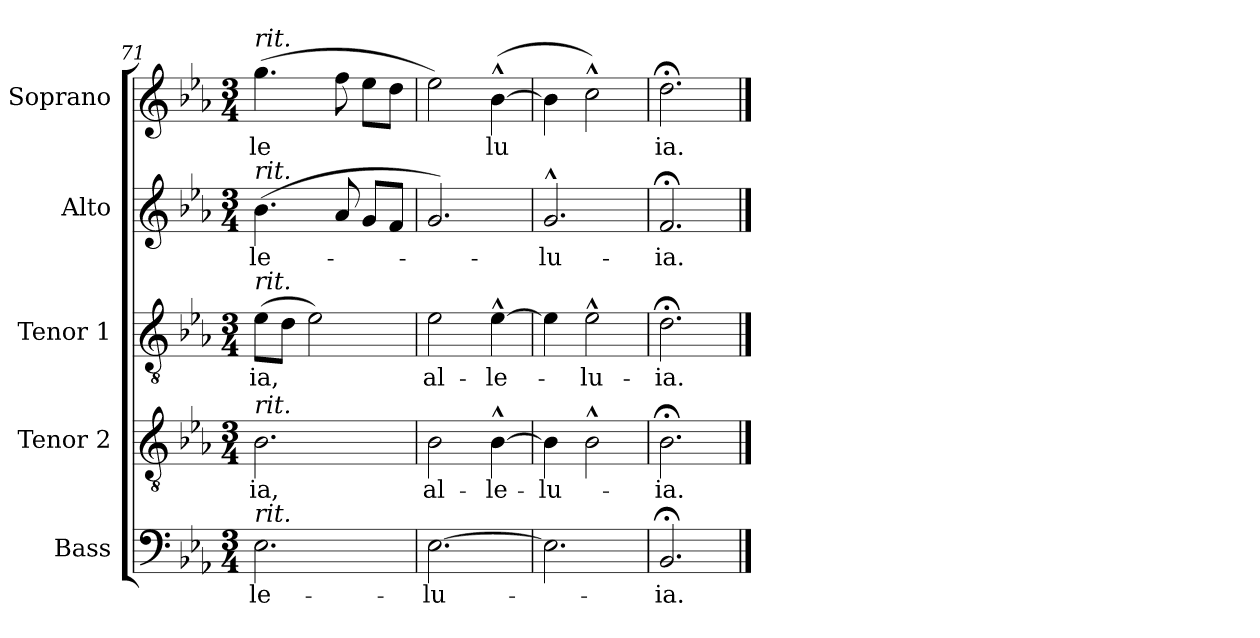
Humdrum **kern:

**kern	**text	**kern	**text	**kern	**text	**kern	**text	**kern	**text
*part5	*part5	*part4	*part4	*part3	*part3	*part2	*part2	*part1	*part1
*staff5	*staff5	*staff4	*staff4	*staff3	*staff3	*staff2	*staff2	*staff1	*staff1
*I"Bass	*	*I"Tenor 2	*	*I"Tenor 1	*	*I"Alto	*	*I"Soprano	*
*I'B.	*	*I'T.	*	*I'T.	*	*I'A.	*	*I'S.	*
*clefF4	*	*clefGv2	*	*clefGv2	*	*clefG2	*	*clefG2	*
*	*	*ITrd7c12	*	*ITrd7c12	*	*	*	*	*
*k[b-e-a-]	*	*k[b-e-a-]	*	*k[b-e-a-]	*	*k[b-e-a-]	*	*k[b-e-a-]	*
*E-:	*	*E-:	*	*E-:	*	*E-:	*	*E-:	*
*M3/4	*	*M3/4	*	*M3/4	*	*M3/4	*	*M3/4	*
=71	=71	=71	=71	=71	=71	=71	=71	=71	=71
!	!LO:LY:b:color=#000000	!	!	!	!	!	!	!	!
!	!	!	!LO:LY:b:color=#000000	!	!	!	!	!	!
!	!	!	!	!	!LO:LY:b:color=#000000	!	!	!	!
!	!	!	!	!	!	!	!LO:LY:b:color=#000000	!	!
!	!	!	!	!	!	!	!	!LO:TX:a:i:t=rit.	!
!	!	!	!	!	!	!LO:TX:a:i:t=rit.	!	!	!
!	!	!	!	!LO:TX:a:i:t=rit.	!	!	!	!	!
!	!	!LO:TX:a:i:t=rit.	!	!	!	!	!	!	!
!LO:TX:a:i:t=rit.	!	!	!	!	!	!	!	!	!
!	!	!	!	!	!	!	!	!	!LO:LY:b:color=#000000
2.E-i\	-le-	2.BB-i\	-ia,	(8E-i\L	-ia,	(4.b-i\	-le-	(4.ggi\	-le
.	.	.	.	8Di\J	.	.	.	.	.
.	.	.	.	2E-i\)	.	.	.	.	.
.	.	.	.	.	.	8a-i/	.	8ffi\	.
.	.	.	.	.	.	8gi/L	.	8ee-i\L	.
.	.	.	.	.	.	8fi/J	.	8ddi\J	.
=72	=72	=72	=72	=72	=72	=72	=72	=72	=72
!	!LO:LY:b:color=#000000	!	!	!	!	!	!	!	!
!	!	!	!LO:LY:b:color=#000000	!	!	!	!	!	!
!	!	!	!	!	!LO:LY:b:color=#000000	!	!	!	!
[2.E-i\	-lu-	2BB-i\	al-	2E-i\	al-	2.gi/)	.	2ee-i\)	.
!	!	!	!LO:LY:b:color=#000000	!	!	!	!	!	!
!	!	!	!	!	!LO:LY:b:color=#000000	!	!	!	!
!	!	!	!	!	!	!	!	!	!LO:LY:b:color=#000000
.	.	[4BB-^^i\	-le-	[4E-^^i\	-le-	.	.	([4b-^^i\	lu
=73	=73	=73	=73	=73	=73	=73	=73	=73	=73
!	!	!	!LO:LY:b:color=#000000	!	!	!	!	!	!
!	!	!	!	!	!	!	!LO:LY:b:color=#000000	!	!
2.E-i\]	.	4BB-i\]	-lu-	4E-i\]	.	2.g^^i/	-lu-	4b-i\]	.
!	!	!	!	!	!LO:LY:b:color=#000000	!	!	!	!
.	.	2BB-^^i\	.	2E-^^i\	-lu-	.	.	2cc^^i\)	.
=74	=74	=74	=74	=74	=74	=74	=74	=74	=74
!	!LO:LY:b:color=#000000	!	!	!	!	!	!	!	!
!	!	!	!LO:LY:b:color=#000000	!	!	!	!	!	!
!	!	!	!	!	!LO:LY:b:color=#000000	!	!	!	!
!	!	!	!	!	!	!	!LO:LY:b:color=#000000	!	!
!	!	!	!	!	!	!	!	!	!LO:LY:b:color=#000000
2.BB-;i/	-ia.	2.BB-;i\	-ia.	2.D;i\	-ia.	2.f;i/	-ia.	2.dd;i\	ia.
==	==	==	==	==	==	==	==	==	==
*-	*-	*-	*-	*-	*-	*-	*-	*-	*-
